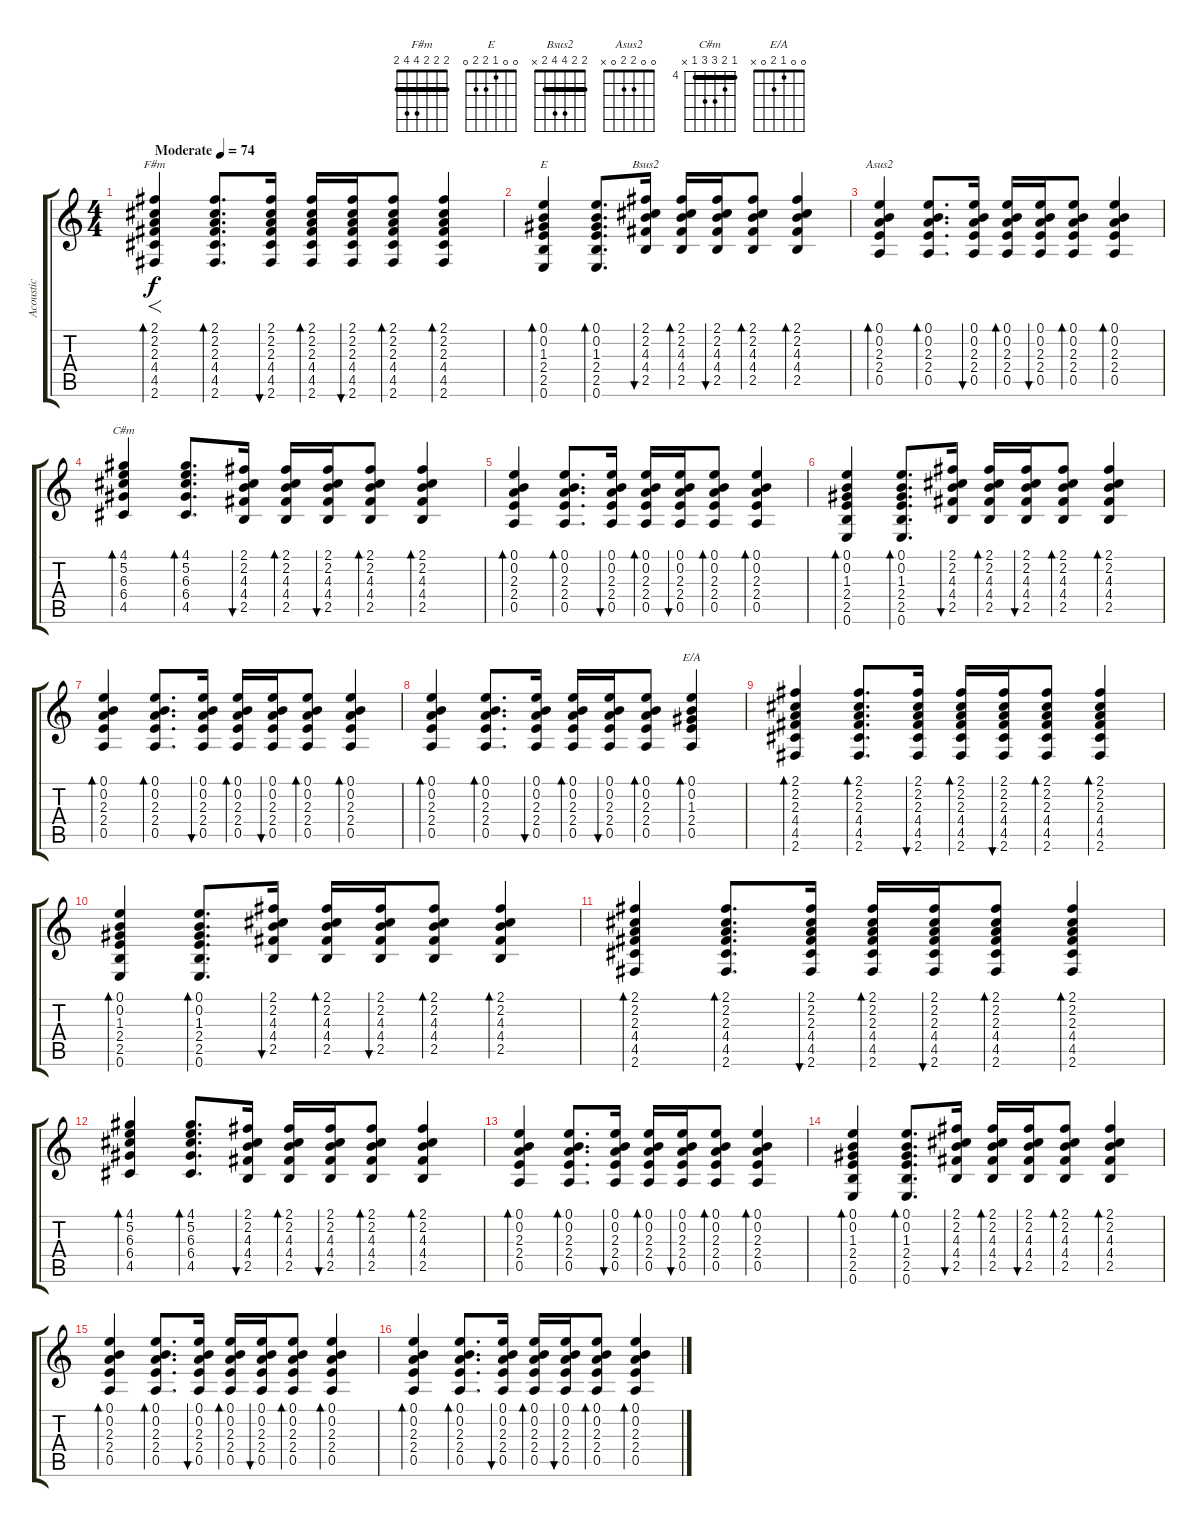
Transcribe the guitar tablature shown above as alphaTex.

\track ("Acoustic" "Acoustic") {instrument acousticguitarsteel}
\staff {score tabs}
\tuning (E4 B3 G3 D3 A2 E2) {hide}
\chord ("F#m" 2 2 2 4 4 2) {barre 2}
\chord ("E" 0 0 1 2 2 0)
\chord ("Bsus2" 2 2 4 4 2 x) {barre 2}
\chord ("Asus2" 0 0 2 2 0 x)
\chord ("C#m" 4 5 6 6 4 x) {firstfret 4 barre 4}
\chord ("E/A" 0 0 1 2 0 x)
\ts (4 4)
\tempo (74 "Moderate")
\clef g2
\ks c
(2.1 2.2 2.3 4.4 4.5 2.6).4{f bd 120 ch "F#m" dy f instrument acousticguitarsteel} (2.1 2.2 2.3 4.4 4.5 2.6).8{d bd 30} (2.1 2.2 2.3 4.4 4.5 2.6).16{bu 30} (2.1 2.2 2.3 4.4 4.5 2.6).16{bd 30} (2.1 2.2 2.3 4.4 4.5 2.6).16{bu 30} (2.1 2.2 2.3 4.4 4.5 2.6).8{bd 30} (2.1 2.2 2.3 4.4 4.5 2.6).4{bd 30} |
(0.1 0.2 1.3 2.4 2.5 0.6).4{bd 60 ch "E"} (0.1 0.2 1.3 2.4 2.5 0.6).8{d bd 60} (2.1 2.2 4.3 4.4 2.5).16{bu 60 ch "Bsus2"} (2.1 2.2 4.3 4.4 2.5).16{bd 60} (2.1 2.2 4.3 4.4 2.5).16{bu 60} (2.1 2.2 4.3 4.4 2.5).8{bd 60} (2.1 2.2 4.3 4.4 2.5).4{bd 60} |
(0.1 0.2 2.3 2.4 0.5).4{bd 60 ch "Asus2"} (0.1 0.2 2.3 2.4 0.5).8{d bd 60} (0.1 0.2 2.3 2.4 0.5).16{bu 60} (0.1 0.2 2.3 2.4 0.5).16{bd 60} (0.1 0.2 2.3 2.4 0.5).16{bu 60} (0.1 0.2 2.3 2.4 0.5).8{bd 60} (0.1 0.2 2.3 2.4 0.5).4{bd 60} |
(4.1 5.2 6.3 6.4 4.5).4{bd 60 ch "C#m"} (4.1 5.2 6.3 6.4 4.5).8{d bd 60} (2.1 2.2 4.3 4.4 2.5).16{bu 60} (2.1 2.2 4.3 4.4 2.5).16{bd 60} (2.1 2.2 4.3 4.4 2.5).16{bu 60} (2.1 2.2 4.3 4.4 2.5).8{bd 60} (2.1 2.2 4.3 4.4 2.5).4{bd 60} |
(0.1 0.2 2.3 2.4 0.5).4{bd 60} (0.1 0.2 2.3 2.4 0.5).8{d bd 60} (0.1 0.2 2.3 2.4 0.5).16{bu 60} (0.1 0.2 2.3 2.4 0.5).16{bd 60} (0.1 0.2 2.3 2.4 0.5).16{bu 60} (0.1 0.2 2.3 2.4 0.5).8{bd 60} (0.1 0.2 2.3 2.4 0.5).4{bd 60} |
(0.1 0.2 1.3 2.4 2.5 0.6).4{bd 60} (0.1 0.2 1.3 2.4 2.5 0.6).8{d bd 60} (2.1 2.2 4.3 4.4 2.5).16{bu 60} (2.1 2.2 4.3 4.4 2.5).16{bd 60} (2.1 2.2 4.3 4.4 2.5).16{bu 60} (2.1 2.2 4.3 4.4 2.5).8{bd 60} (2.1 2.2 4.3 4.4 2.5).4{bd 60} |
(0.1 0.2 2.3 2.4 0.5).4{bd 60} (0.1 0.2 2.3 2.4 0.5).8{d bd 60} (0.1 0.2 2.3 2.4 0.5).16{bu 60} (0.1 0.2 2.3 2.4 0.5).16{bd 60} (0.1 0.2 2.3 2.4 0.5).16{bu 60} (0.1 0.2 2.3 2.4 0.5).8{bd 60} (0.1 0.2 2.3 2.4 0.5).4{bd 60} |
(0.1 0.2 2.3 2.4 0.5).4{bd 60} (0.1 0.2 2.3 2.4 0.5).8{d bd 60} (0.1 0.2 2.3 2.4 0.5).16{bu 60} (0.1 0.2 2.3 2.4 0.5).16{bd 60} (0.1 0.2 2.3 2.4 0.5).16{bu 60} (0.1 0.2 2.3 2.4 0.5).8{bd 60} (0.1 0.2 1.3 2.4 0.5).4{bd 60 ch "E/A"} |
(2.1 2.2 2.3 4.4 4.5 2.6).4{bd 60} (2.1 2.2 2.3 4.4 4.5 2.6).8{d bd 30} (2.1 2.2 2.3 4.4 4.5 2.6).16{bu 30} (2.1 2.2 2.3 4.4 4.5 2.6).16{bd 30} (2.1 2.2 2.3 4.4 4.5 2.6).16{bu 30} (2.1 2.2 2.3 4.4 4.5 2.6).8{bd 30} (2.1 2.2 2.3 4.4 4.5 2.6).4{bd 30} |
(0.1 0.2 1.3 2.4 2.5 0.6).4{bd 60} (0.1 0.2 1.3 2.4 2.5 0.6).8{d bd 60} (2.1 2.2 4.3 4.4 2.5).16{bu 60} (2.1 2.2 4.3 4.4 2.5).16{bd 60} (2.1 2.2 4.3 4.4 2.5).16{bu 60} (2.1 2.2 4.3 4.4 2.5).8{bd 60} (2.1 2.2 4.3 4.4 2.5).4{bd 60} |
(2.1 2.2 2.3 4.4 4.5 2.6).4{bd 60} (2.1 2.2 2.3 4.4 4.5 2.6).8{d bd 30} (2.1 2.2 2.3 4.4 4.5 2.6).16{bu 30} (2.1 2.2 2.3 4.4 4.5 2.6).16{bd 30} (2.1 2.2 2.3 4.4 4.5 2.6).16{bu 30} (2.1 2.2 2.3 4.4 4.5 2.6).8{bd 30} (2.1 2.2 2.3 4.4 4.5 2.6).4{bd 30} |
(4.1 5.2 6.3 6.4 4.5).4{bd 60} (4.1 5.2 6.3 6.4 4.5).8{d bd 60} (2.1 2.2 4.3 4.4 2.5).16{bu 60} (2.1 2.2 4.3 4.4 2.5).16{bd 60} (2.1 2.2 4.3 4.4 2.5).16{bu 60} (2.1 2.2 4.3 4.4 2.5).8{bd 60} (2.1 2.2 4.3 4.4 2.5).4{bd 60} |
(0.1 0.2 2.3 2.4 0.5).4{bd 60} (0.1 0.2 2.3 2.4 0.5).8{d bd 60} (0.1 0.2 2.3 2.4 0.5).16{bu 60} (0.1 0.2 2.3 2.4 0.5).16{bd 60} (0.1 0.2 2.3 2.4 0.5).16{bu 60} (0.1 0.2 2.3 2.4 0.5).8{bd 60} (0.1 0.2 2.3 2.4 0.5).4{bd 60} |
(0.1 0.2 1.3 2.4 2.5 0.6).4{bd 60} (0.1 0.2 1.3 2.4 2.5 0.6).8{d bd 60} (2.1 2.2 4.3 4.4 2.5).16{bu 60} (2.1 2.2 4.3 4.4 2.5).16{bd 60} (2.1 2.2 4.3 4.4 2.5).16{bu 60} (2.1 2.2 4.3 4.4 2.5).8{bd 60} (2.1 2.2 4.3 4.4 2.5).4{bd 60} |
(0.1 0.2 2.3 2.4 0.5).4{bd 60 volume 0} (0.1 0.2 2.3 2.4 0.5).8{d bd 60} (0.1 0.2 2.3 2.4 0.5).16{bu 60} (0.1 0.2 2.3 2.4 0.5).16{bd 60} (0.1 0.2 2.3 2.4 0.5).16{bu 60} (0.1 0.2 2.3 2.4 0.5).8{bd 60} (0.1 0.2 2.3 2.4 0.5).4{bd 60} |
(0.1 0.2 2.3 2.4 0.5).4{bd 60} (0.1 0.2 2.3 2.4 0.5).8{d bd 60} (0.1 0.2 2.3 2.4 0.5).16{bu 60} (0.1 0.2 2.3 2.4 0.5).16{bd 60} (0.1 0.2 2.3 2.4 0.5).16{bu 60} (0.1 0.2 2.3 2.4 0.5).8{bd 60} (0.1 0.2 2.3 2.4 0.5).4{bd 60}
